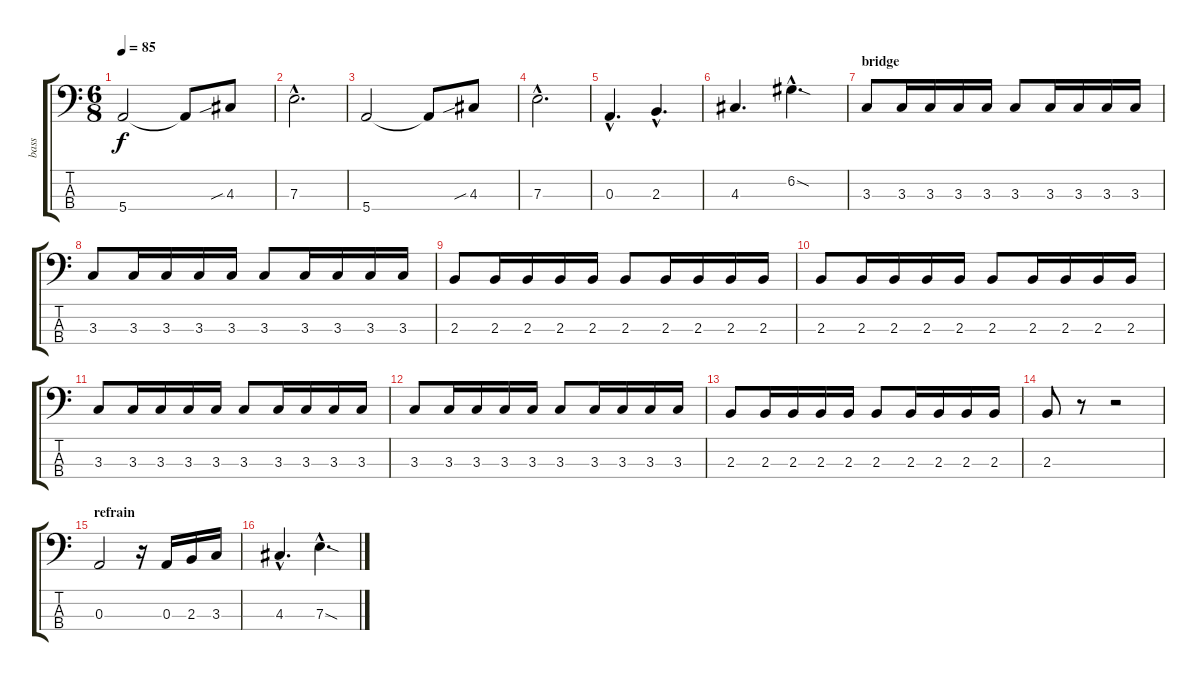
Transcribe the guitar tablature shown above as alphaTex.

\track ("bass" "bass") {instrument electricbassfinger}
\staff {score tabs}
\tuning (G2 D2 A1 E1) {hide}
\ts (6 8)
\tempo 85
\clef f4
\ks c
5.4.2{dy f} 5.4{t}.8 4.3{sib}.8 |
7.3{hac}.2{d} |
5.4.2 5.4{t}.8 4.3{sib}.8 |
7.3{hac}.2{d} |
0.3{hac}.4{d} 2.3{hac}.4{d} |
4.3.4{d} 6.2{sod hac}.4{d} |
\section ("" "bridge")
3.3.8 3.3.16 3.3.16 3.3.16 3.3.16 3.3.8 3.3.16 3.3.16 3.3.16 3.3.16 |
3.3.8 3.3.16 3.3.16 3.3.16 3.3.16 3.3.8 3.3.16 3.3.16 3.3.16 3.3.16 |
2.3.8 2.3.16 2.3.16 2.3.16 2.3.16 2.3.8 2.3.16 2.3.16 2.3.16 2.3.16 |
2.3.8 2.3.16 2.3.16 2.3.16 2.3.16 2.3.8 2.3.16 2.3.16 2.3.16 2.3.16 |
3.3.8 3.3.16 3.3.16 3.3.16 3.3.16 3.3.8 3.3.16 3.3.16 3.3.16 3.3.16 |
3.3.8 3.3.16 3.3.16 3.3.16 3.3.16 3.3.8 3.3.16 3.3.16 3.3.16 3.3.16 |
2.3.8 2.3.16 2.3.16 2.3.16 2.3.16 2.3.8 2.3.16 2.3.16 2.3.16 2.3.16 |
2.3.8 r.8 r.2 |
\section ("" "refrain")
0.3.2 r.16 0.3.16 2.3.16 3.3.16 |
4.3{hac}.4{d} 7.3{sod hac}.4{d}
